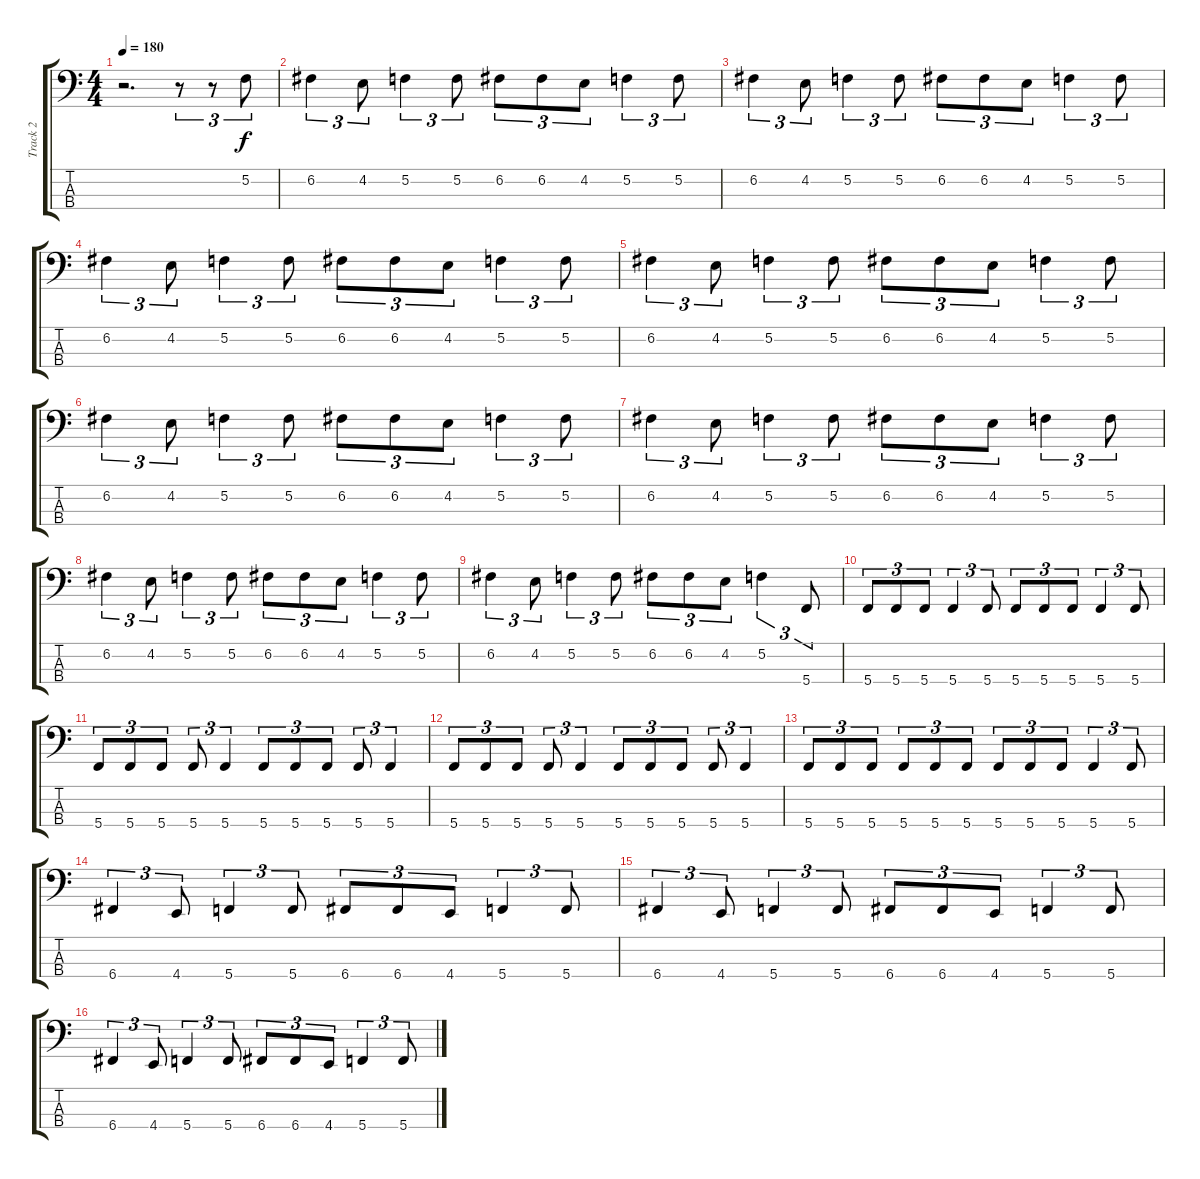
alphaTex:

\track ("Track 2" "Track 2") {instrument electricbassfinger}
\staff {score tabs}
\tuning (F2 C2 G1 C1) {hide}
\ts (4 4)
\tempo 180
\clef f4
\ks c
r.2{d dy f instrument electricbassfinger} r.8{tu (3 2)} r.8{tu (3 2)} 5.2.8{tu (3 2)} |
6.2.4{tu (3 2)} 4.2.8{tu (3 2)} 5.2.4{tu (3 2)} 5.2.8{tu (3 2)} 6.2.8{tu (3 2)} 6.2.8{tu (3 2)} 4.2.8{tu (3 2)} 5.2.4{tu (3 2)} 5.2.8{tu (3 2)} |
6.2.4{tu (3 2)} 4.2.8{tu (3 2)} 5.2.4{tu (3 2)} 5.2.8{tu (3 2)} 6.2.8{tu (3 2)} 6.2.8{tu (3 2)} 4.2.8{tu (3 2)} 5.2.4{tu (3 2)} 5.2.8{tu (3 2)} |
6.2.4{tu (3 2)} 4.2.8{tu (3 2)} 5.2.4{tu (3 2)} 5.2.8{tu (3 2)} 6.2.8{tu (3 2)} 6.2.8{tu (3 2)} 4.2.8{tu (3 2)} 5.2.4{tu (3 2)} 5.2.8{tu (3 2)} |
6.2.4{tu (3 2)} 4.2.8{tu (3 2)} 5.2.4{tu (3 2)} 5.2.8{tu (3 2)} 6.2.8{tu (3 2)} 6.2.8{tu (3 2)} 4.2.8{tu (3 2)} 5.2.4{tu (3 2)} 5.2.8{tu (3 2)} |
6.2.4{tu (3 2)} 4.2.8{tu (3 2)} 5.2.4{tu (3 2)} 5.2.8{tu (3 2)} 6.2.8{tu (3 2)} 6.2.8{tu (3 2)} 4.2.8{tu (3 2)} 5.2.4{tu (3 2)} 5.2.8{tu (3 2)} |
6.2.4{tu (3 2)} 4.2.8{tu (3 2)} 5.2.4{tu (3 2)} 5.2.8{tu (3 2)} 6.2.8{tu (3 2)} 6.2.8{tu (3 2)} 4.2.8{tu (3 2)} 5.2.4{tu (3 2)} 5.2.8{tu (3 2)} |
6.2.4{tu (3 2)} 4.2.8{tu (3 2)} 5.2.4{tu (3 2)} 5.2.8{tu (3 2)} 6.2.8{tu (3 2)} 6.2.8{tu (3 2)} 4.2.8{tu (3 2)} 5.2.4{tu (3 2)} 5.2.8{tu (3 2)} |
6.2.4{tu (3 2)} 4.2.8{tu (3 2)} 5.2.4{tu (3 2)} 5.2.8{tu (3 2)} 6.2.8{tu (3 2)} 6.2.8{tu (3 2)} 4.2.8{tu (3 2)} 5.2.4{tu (3 2)} 5.4.8{tu (3 2)} |
5.4.8{tu (3 2)} 5.4.8{tu (3 2)} 5.4.8{tu (3 2)} 5.4.4{tu (3 2)} 5.4.8{tu (3 2)} 5.4.8{tu (3 2)} 5.4.8{tu (3 2)} 5.4.8{tu (3 2)} 5.4.4{tu (3 2)} 5.4.8{tu (3 2)} |
5.4.8{tu (3 2)} 5.4.8{tu (3 2)} 5.4.8{tu (3 2)} 5.4.8{tu (3 2)} 5.4.4{tu (3 2)} 5.4.8{tu (3 2)} 5.4.8{tu (3 2)} 5.4.8{tu (3 2)} 5.4.8{tu (3 2)} 5.4.4{tu (3 2)} |
5.4.8{tu (3 2)} 5.4.8{tu (3 2)} 5.4.8{tu (3 2)} 5.4.8{tu (3 2)} 5.4.4{tu (3 2)} 5.4.8{tu (3 2)} 5.4.8{tu (3 2)} 5.4.8{tu (3 2)} 5.4.8{tu (3 2)} 5.4.4{tu (3 2)} |
5.4.8{tu (3 2)} 5.4.8{tu (3 2)} 5.4.8{tu (3 2)} 5.4.8{tu (3 2)} 5.4.8{tu (3 2)} 5.4.8{tu (3 2)} 5.4.8{tu (3 2)} 5.4.8{tu (3 2)} 5.4.8{tu (3 2)} 5.4.4{tu (3 2)} 5.4.8{tu (3 2)} |
6.4.4{tu (3 2)} 4.4.8{tu (3 2)} 5.4.4{tu (3 2)} 5.4.8{tu (3 2)} 6.4.8{tu (3 2)} 6.4.8{tu (3 2)} 4.4.8{tu (3 2)} 5.4.4{tu (3 2)} 5.4.8{tu (3 2)} |
6.4.4{tu (3 2)} 4.4.8{tu (3 2)} 5.4.4{tu (3 2)} 5.4.8{tu (3 2)} 6.4.8{tu (3 2)} 6.4.8{tu (3 2)} 4.4.8{tu (3 2)} 5.4.4{tu (3 2)} 5.4.8{tu (3 2)} |
6.4.4{tu (3 2)} 4.4.8{tu (3 2)} 5.4.4{tu (3 2)} 5.4.8{tu (3 2)} 6.4.8{tu (3 2)} 6.4.8{tu (3 2)} 4.4.8{tu (3 2)} 5.4.4{tu (3 2)} 5.4.8{tu (3 2)}
